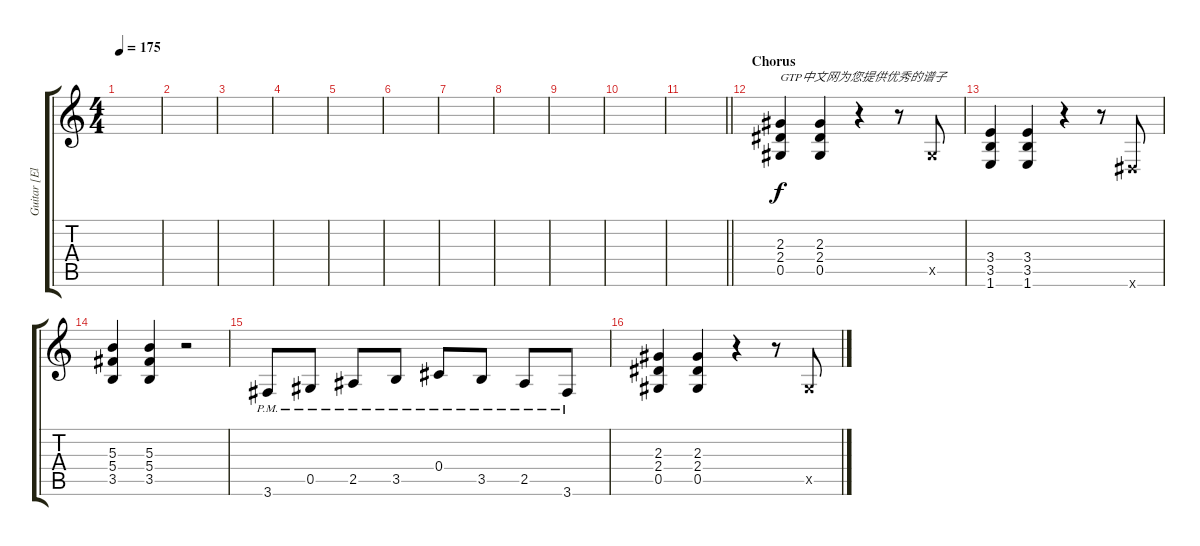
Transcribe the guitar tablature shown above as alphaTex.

\track ("Guitar [Electric]" "Guitar [El") {instrument distortionguitar}
\staff {score tabs}
\tuning (Eb4 Bb3 Gb3 Db3 Ab2 Eb2) {hide}
\ts (4 4)
\tempo 175
\clef g2
\ks c
|
|
|
|
|
|
|
|
|
|
\barLineRight lightlight
|
\section ("" "Chorus")
(2.3 2.4 0.5).4{txt "GTP中文网为您提供优秀的谱子"} (2.3 2.4 0.5).4 r.4 r.8 0.5{x}.8 |
(3.4 3.5 1.6).4 (3.4 3.5 1.6).4 r.4 r.8 0.6{x}.8 |
(5.3 5.4 3.5).4 (5.3 5.4 3.5).4 r.2 |
3.6{pm}.8 0.5{pm}.8 2.5{pm}.8 3.5{pm}.8 0.4{pm}.8 3.5{pm}.8 2.5{pm}.8 3.6{pm}.8 |
(2.3 2.4 0.5).4 (2.3 2.4 0.5).4 r.4 r.8 0.5{x}.8
